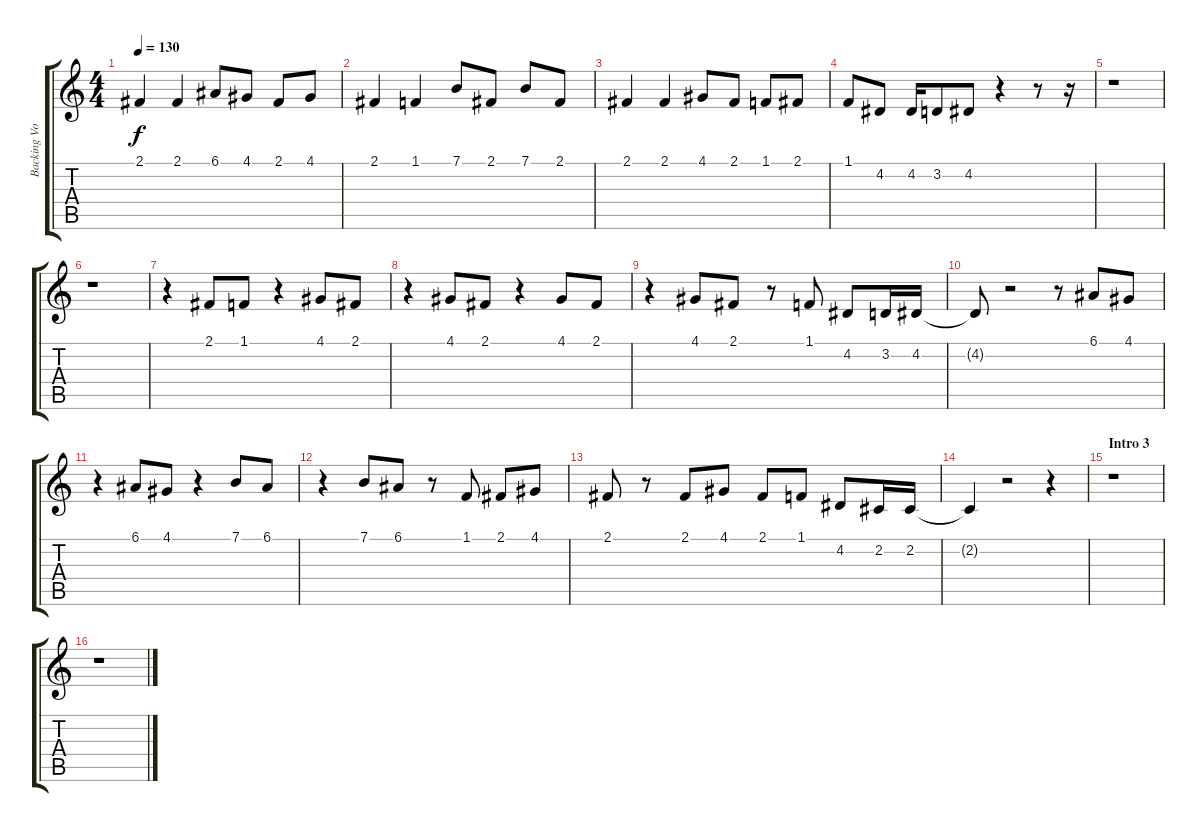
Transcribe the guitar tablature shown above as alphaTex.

\track ("Backing Vocals" "Backing Vo") {instrument voiceoohs}
\staff {score tabs}
\tuning (E4 B3 G3 D3 A2 E2) {hide}
\ts (4 4)
\tempo 130
\clef g2
\ks c
2.1.4{dy f} 2.1.4 6.1.8 4.1.8 2.1.8 4.1.8 |
2.1.4 1.1.4 7.1.8 2.1.8 7.1.8 2.1.8 |
2.1.4 2.1.4 4.1.8 2.1.8 1.1.8 2.1.8 |
1.1.8 4.2.8 4.2.16 3.2.8 4.2.8 r.4 r.8 r.16 |
r.1 |
r.1 |
r.4 2.1.8 1.1.8 r.4 4.1.8 2.1.8 |
r.4 4.1.8 2.1.8 r.4 4.1.8 2.1.8 |
r.4 4.1.8 2.1.8 r.8 1.1.8 4.2.8 3.2.16 4.2.16 |
4.2{t}.8 r.2 r.8 6.1.8 4.1.8 |
r.4 6.1.8 4.1.8 r.4 7.1.8 6.1.8 |
r.4 7.1.8 6.1.8 r.8 1.1.8 2.1.8 4.1.8 |
2.1.8 r.8 2.1.8 4.1.8 2.1.8 1.1.8 4.2.8 2.2.16 2.2.16 |
2.2{t}.4 r.2 r.4 |
\section ("" "Intro 3")
r.1 |
r.1
